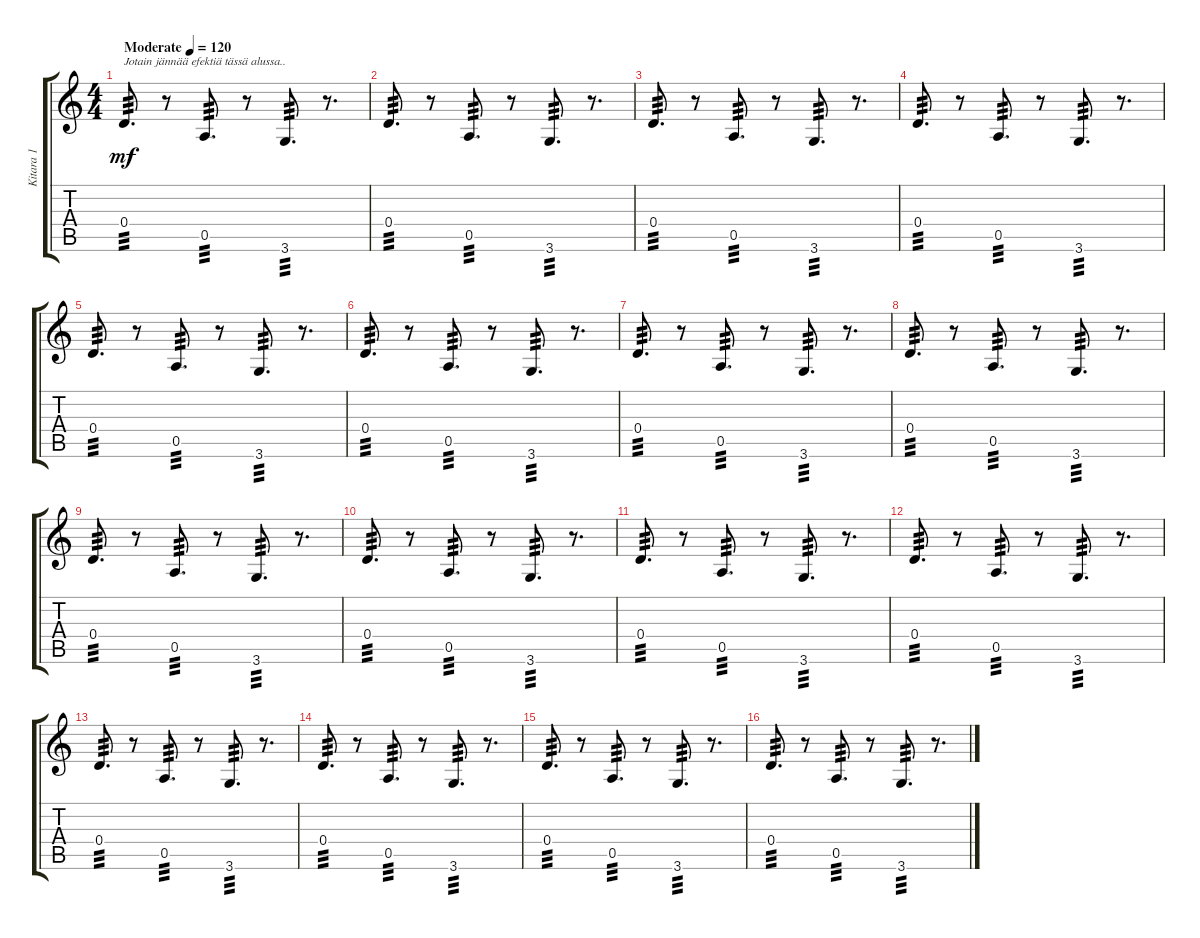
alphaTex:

\track ("Kitara 1" "Kitara 1") {instrument distortionguitar}
\staff {score tabs}
\tuning (E4 B3 G3 D3 A2 E2) {hide}
\ts (4 4)
\tempo (120 "Moderate")
\clef g2
\ks c
0.4.8{d txt "Jotain jännää efektiä tässä alussa.." tp 3 dy mf volume 6 balance 3 instrument guitarharmonics} r.8 0.5.8{d tp 3} r.8 3.6.8{d tp 3} r.8{d} |
0.4.8{d tp 3} r.8 0.5.8{d tp 3} r.8 3.6.8{d tp 3} r.8{d} |
0.4.8{d tp 3} r.8 0.5.8{d tp 3} r.8 3.6.8{d tp 3} r.8{d} |
0.4.8{d tp 3} r.8 0.5.8{d tp 3} r.8 3.6.8{d tp 3} r.8{d} |
0.4.8{d tp 3} r.8 0.5.8{d tp 3} r.8 3.6.8{d tp 3} r.8{d} |
0.4.8{d tp 3} r.8 0.5.8{d tp 3} r.8 3.6.8{d tp 3} r.8{d} |
0.4.8{d tp 3} r.8 0.5.8{d tp 3} r.8 3.6.8{d tp 3} r.8{d} |
0.4.8{d tp 3} r.8 0.5.8{d tp 3} r.8 3.6.8{d tp 3} r.8{d} |
0.4.8{d tp 3} r.8 0.5.8{d tp 3} r.8 3.6.8{d tp 3} r.8{d} |
0.4.8{d tp 3} r.8 0.5.8{d tp 3} r.8 3.6.8{d tp 3} r.8{d} |
0.4.8{d tp 3} r.8 0.5.8{d tp 3} r.8 3.6.8{d tp 3} r.8{d} |
0.4.8{d tp 3} r.8 0.5.8{d tp 3} r.8 3.6.8{d tp 3} r.8{d} |
0.4.8{d tp 3} r.8 0.5.8{d tp 3} r.8 3.6.8{d tp 3} r.8{d} |
0.4.8{d tp 3} r.8 0.5.8{d tp 3} r.8 3.6.8{d tp 3} r.8{d} |
0.4.8{d tp 3} r.8 0.5.8{d tp 3} r.8 3.6.8{d tp 3} r.8{d} |
0.4.8{d tp 3} r.8 0.5.8{d tp 3} r.8 3.6.8{d tp 3} r.8{d}
